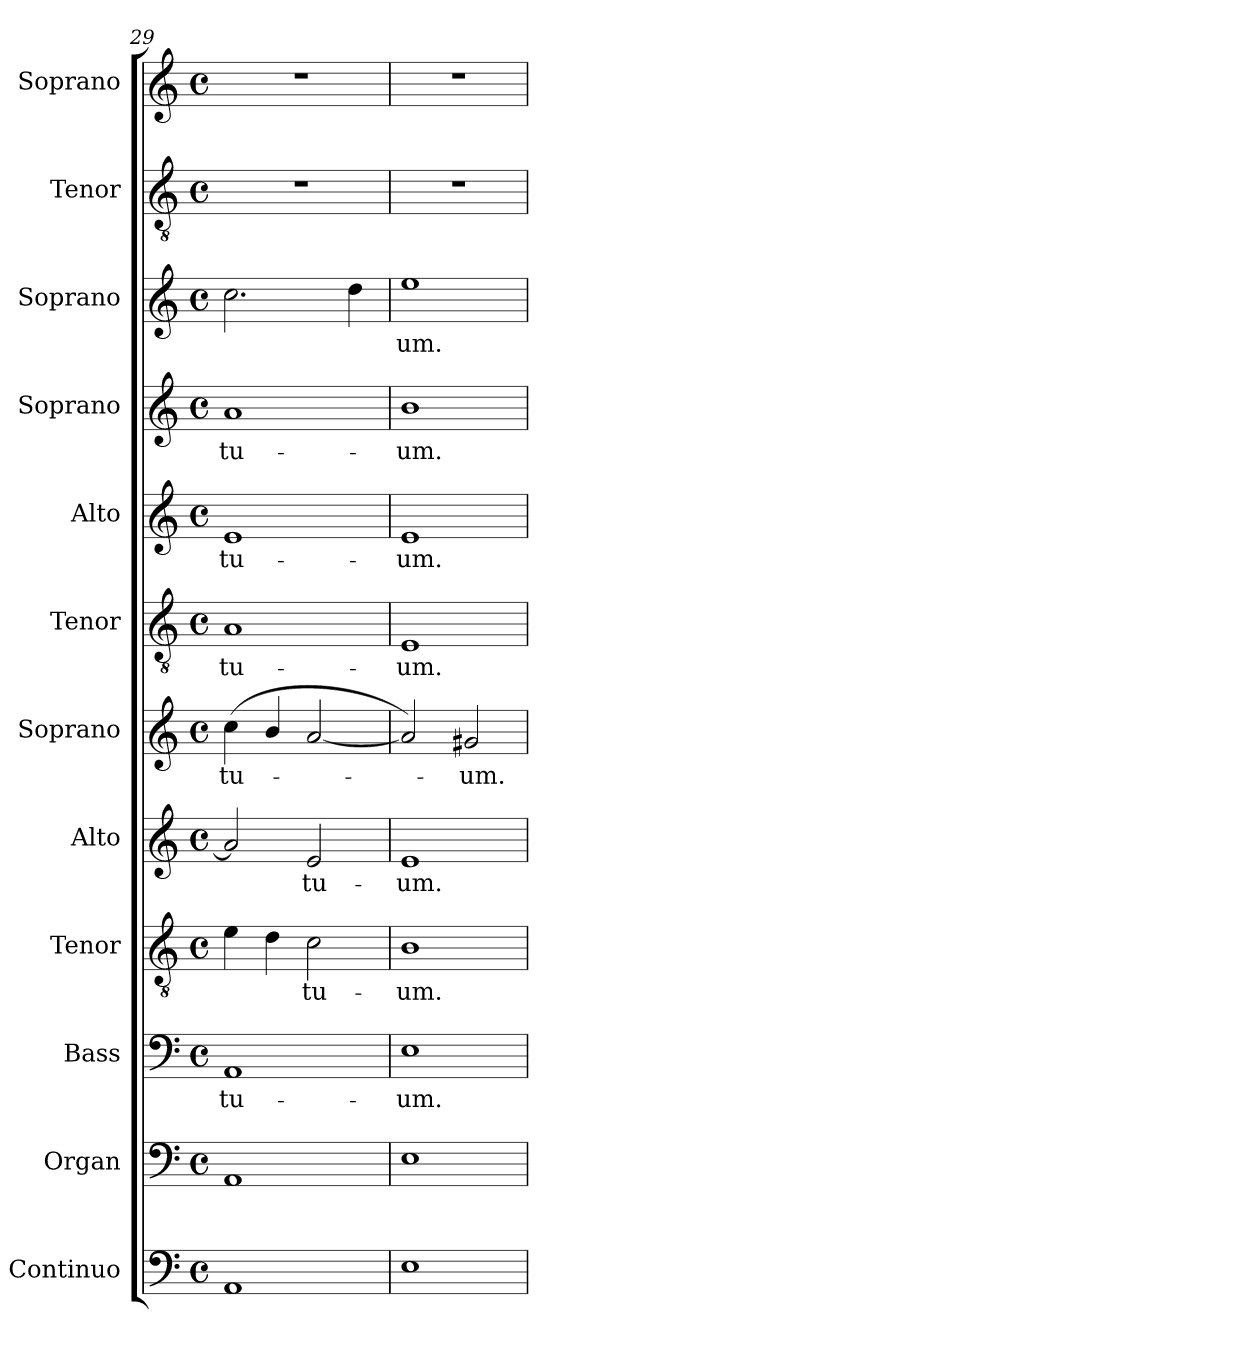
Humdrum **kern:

**kern	**kern	**kern	**text	**kern	**text	**kern	**text	**kern	**text	**kern	**text	**kern	**text	**kern	**text	**kern	**text	**kern	**kern
*part12	*part11	*part10	*part10	*part9	*part9	*part8	*part8	*part7	*part7	*part6	*part6	*part5	*part5	*part4	*part4	*part3	*part3	*part2	*part1
*staff12	*staff11	*staff10	*staff10	*staff9	*staff9	*staff8	*staff8	*staff7	*staff7	*staff6	*staff6	*staff5	*staff5	*staff4	*staff4	*staff3	*staff3	*staff2	*staff1
*I"Continuo	*I"Organ	*I"Bass	*	*I"Tenor	*	*I"Alto	*	*I"Soprano	*	*I"Tenor	*	*I"Alto	*	*I"Soprano	*	*I"Soprano	*	*I"Tenor	*I"Soprano
*I'Cont.	*I'Org.	*I'B.	*	*I'T.	*	*I'A.	*	*I'S.	*	*I'T.	*	*I'A.	*	*I'S.	*	*I'S.	*	*I'T.	*I'S.
*clefF4	*clefF4	*clefF4	*	*clefGv2	*	*clefG2	*	*clefG2	*	*clefGv2	*	*clefG2	*	*clefG2	*	*clefG2	*	*clefGv2	*clefG2
*	*	*	*	*ITrd7c12	*	*	*	*	*	*ITrd7c12	*	*	*	*	*	*	*	*	*
*k[]	*k[]	*k[]	*	*k[]	*	*k[]	*	*k[]	*	*k[]	*	*k[]	*	*k[]	*	*k[]	*	*k[]	*k[]
*C:	*C:	*C:	*	*C:	*	*C:	*	*C:	*	*C:	*	*C:	*	*C:	*	*C:	*	*C:	*C:
*M4/4	*M4/4	*M4/4	*	*M4/4	*	*M4/4	*	*M4/4	*	*M4/4	*	*M4/4	*	*M4/4	*	*M4/4	*	*M4/4	*M4/4
*met(c)	*met(c)	*met(c)	*	*met(c)	*	*met(c)	*	*met(c)	*	*met(c)	*	*met(c)	*	*met(c)	*	*met(c)	*	*met(c)	*met(c)
=29	=29	=29	=29	=29	=29	=29	=29	=29	=29	=29	=29	=29	=29	=29	=29	=29	=29	=29	=29
!	!	!	!LO:LY:b:color=#000000	!	!	!	!	!	!	!	!	!	!	!	!	!	!	!	!
!	!	!	!	!	!	!	!	!	!LO:LY:b:color=#000000	!	!	!	!	!	!	!	!	!	!
!	!	!	!	!	!	!	!	!	!	!	!LO:LY:b:color=#000000	!	!	!	!	!	!	!	!
!	!	!	!	!	!	!	!	!	!	!	!	!	!LO:LY:b:color=#000000	!	!	!	!	!	!
!	!	!	!	!	!	!	!	!	!	!	!	!	!	!	!LO:LY:b:color=#000000	!	!	!	!
1AAi	1AAi	1AAi	tu-	4Ei\	.	2ai/]	.	(4cci\	tu-	1AAi	tu-	1ei	tu-	1ai	tu-	2.cci\	.	1r	1r
.	.	.	.	4Di\	.	.	.	4bi/	.	.	.	.	.	.	.	.	.	.	.
!	!	!	!	!	!LO:LY:b:color=#000000	!	!	!	!	!	!	!	!	!	!	!	!	!	!
!	!	!	!	!	!	!	!LO:LY:b:color=#000000	!	!	!	!	!	!	!	!	!	!	!	!
.	.	.	.	2Ci\	tu-	2ei/	tu-	[<2ai/	.	.	.	.	.	.	.	.	.	.	.
.	.	.	.	.	.	.	.	.	.	.	.	.	.	.	.	4ddi\	.	.	.
=30	=30	=30	=30	=30	=30	=30	=30	=30	=30	=30	=30	=30	=30	=30	=30	=30	=30	=30	=30
!	!	!	!LO:LY:b:color=#000000	!	!	!	!	!	!	!	!	!	!	!	!	!	!	!	!
!	!	!	!	!	!LO:LY:b:color=#000000	!	!	!	!	!	!	!	!	!	!	!	!	!	!
!	!	!	!	!	!	!	!LO:LY:b:color=#000000	!	!	!	!	!	!	!	!	!	!	!	!
!	!	!	!	!	!	!	!	!	!	!	!LO:LY:b:color=#000000	!	!	!	!	!	!	!	!
!	!	!	!	!	!	!	!	!	!	!	!	!	!LO:LY:b:color=#000000	!	!	!	!	!	!
!	!	!	!	!	!	!	!	!	!	!	!	!	!	!	!LO:LY:b:color=#000000	!	!	!	!
!	!	!	!	!	!	!	!	!	!	!	!	!	!	!	!	!	!LO:LY:b:color=#000000	!	!
1Ei	1Ei	1Ei	-um.	1BBi	-um.	1ei	-um.	2ai/])	.	1EEi	-um.	1ei	-um.	1bi	-um.	1eei	-um.	1r	1r
!	!	!	!	!	!	!	!	!	!LO:LY:b:color=#000000	!	!	!	!	!	!	!	!	!	!
.	.	.	.	.	.	.	.	2g#Xi/	-um.	.	.	.	.	.	.	.	.	.	.
=	=	=	=	=	=	=	=	=	=	=	=	=	=	=	=	=	=	=	=
*-	*-	*-	*-	*-	*-	*-	*-	*-	*-	*-	*-	*-	*-	*-	*-	*-	*-	*-	*-
